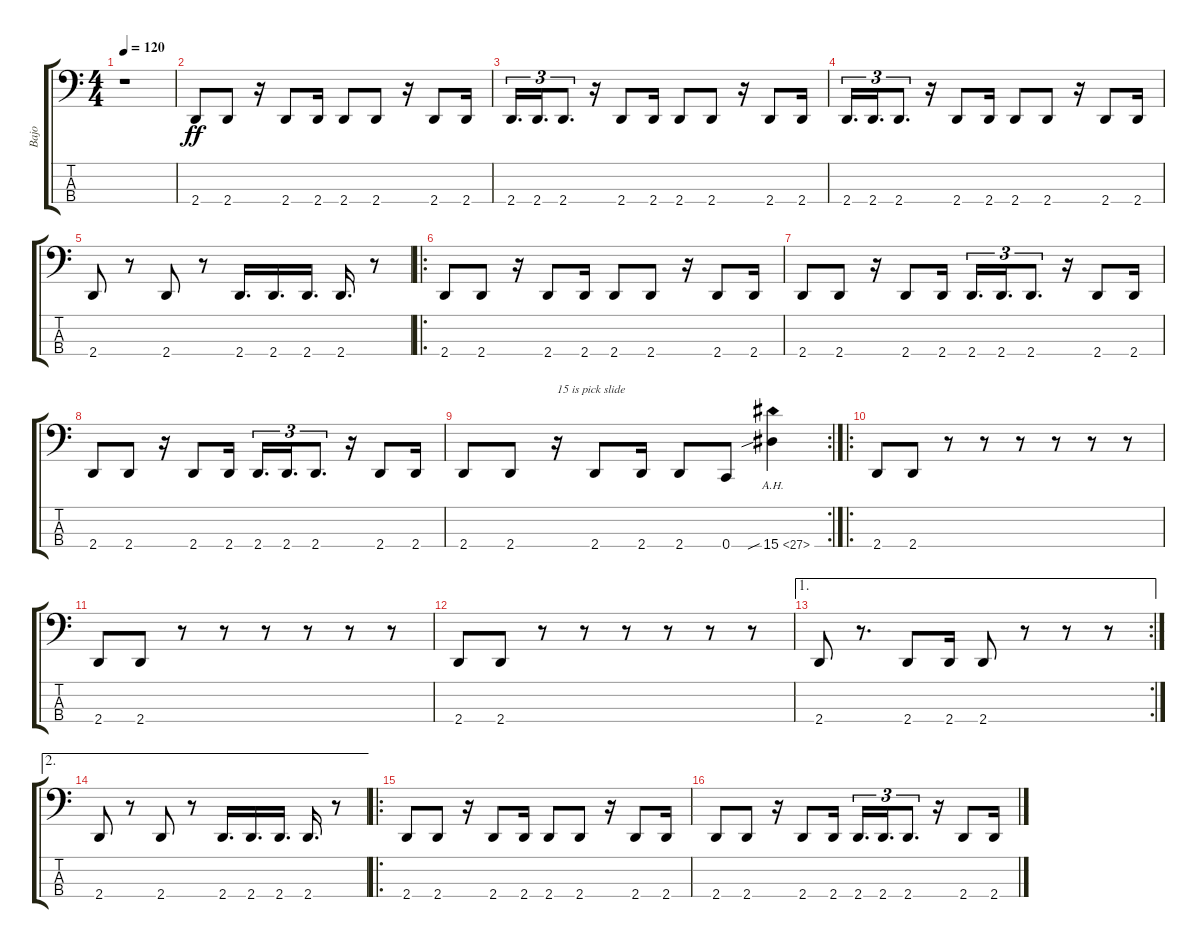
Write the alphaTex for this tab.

\track ("Bajo" "Bajo") {instrument slapbass1}
\staff {score tabs}
\tuning (Eb2 Bb1 F1 C1) {hide}
\ts (4 4)
\tempo 120
\clef f4
\ks c
r.1{dy ff instrument slapbass1} |
2.4.8 2.4.8 r.16 2.4.8 2.4.16 2.4.8 2.4.8 r.16 2.4.8 2.4.16 |
2.4.16{d tu (3 2)} 2.4.16{d tu (3 2)} 2.4.8{d tu (3 2)} r.16 2.4.8 2.4.16 2.4.8 2.4.8 r.16 2.4.8 2.4.16 |
2.4.16{d tu (3 2)} 2.4.16{d tu (3 2)} 2.4.8{d tu (3 2)} r.16 2.4.8 2.4.16 2.4.8 2.4.8 r.16 2.4.8 2.4.16 |
2.4.8 r.8 2.4.8 r.8 2.4.16{d} 2.4.16{d} 2.4.16{d} 2.4.16{d} r.8 |
\ro
2.4.8 2.4.8 r.16 2.4.8 2.4.16 2.4.8 2.4.8 r.16 2.4.8 2.4.16 |
2.4.8 2.4.8 r.16 2.4.8 2.4.16 2.4.16{d tu (3 2)} 2.4.16{d tu (3 2)} 2.4.8{d tu (3 2)} r.16 2.4.8 2.4.16 |
2.4.8 2.4.8 r.16 2.4.8 2.4.16 2.4.16{d tu (3 2)} 2.4.16{d tu (3 2)} 2.4.8{d tu (3 2)} r.16 2.4.8 2.4.16 |
\rc 2
2.4.8 2.4.8 r.16{txt "15 is pick slide"} 2.4.8 2.4.16 2.4.8 0.4.8 15.4{ah 12 sib}.4 |
\ro
2.4.8 2.4.8 r.8 r.8 r.8 r.8 r.8 r.8 |
2.4.8 2.4.8 r.8 r.8 r.8 r.8 r.8 r.8 |
2.4.8 2.4.8 r.8 r.8 r.8 r.8 r.8 r.8 |
\ae 1
\rc 2
2.4.8 r.8{d} 2.4.8 2.4.16 2.4.8 r.8 r.8 r.8 |
\ae 2
2.4.8 r.8 2.4.8 r.8 2.4.16{d} 2.4.16{d} 2.4.16{d} 2.4.16{d} r.8 |
\ro
2.4.8 2.4.8 r.16 2.4.8 2.4.16 2.4.8 2.4.8 r.16 2.4.8 2.4.16 |
2.4.8 2.4.8 r.16 2.4.8 2.4.16 2.4.16{d tu (3 2)} 2.4.16{d tu (3 2)} 2.4.8{d tu (3 2)} r.16 2.4.8 2.4.16
